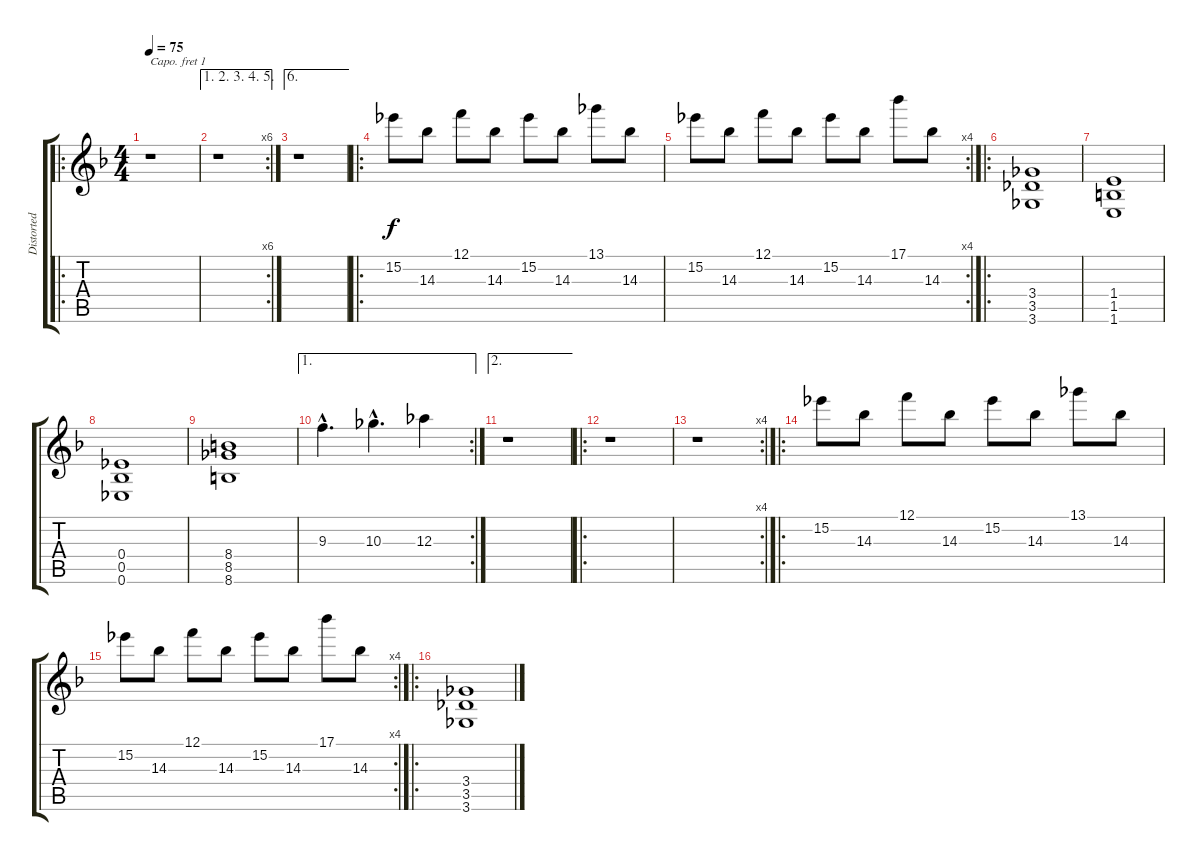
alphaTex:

\track ("Distorted Electric (Brian)" "Distorted ") {instrument distortionguitar}
\staff {score tabs}
\capo 1
\tuning (E4 B3 G3 D3 A2 D2) {hide}
\ro
\ts (4 4)
\tempo 75
\clef g2
\ks f
r.1{dy f instrument distortionguitar} |
\ae (1 2 3 4 5)
\rc 6
r.1 |
\ae 6
r.1 |
\ro
15.2.8 14.3.8 12.1.8 14.3.8 15.2.8 14.3.8 13.1.8 14.3.8 |
\rc 4
15.2.8 14.3.8 12.1.8 14.3.8 15.2.8 14.3.8 17.1.8 14.3.8 |
\ro
(3.4 3.5 3.6).1 |
(1.4 1.5 1.6).1 |
(0.4 0.5 0.6).1 |
(8.4 8.5 8.6).1 |
\ae 1
\rc 2
9.3{hac}.4{d} 10.3{hac}.4{d} 12.3.4 |
\ae 2
r.1 |
\ro
r.1 |
\rc 4
r.1 |
\ro
15.2.8 14.3.8 12.1.8 14.3.8 15.2.8 14.3.8 13.1.8 14.3.8 |
\rc 4
15.2.8 14.3.8 12.1.8 14.3.8 15.2.8 14.3.8 17.1.8 14.3.8 |
\ro
(3.4 3.5 3.6).1
